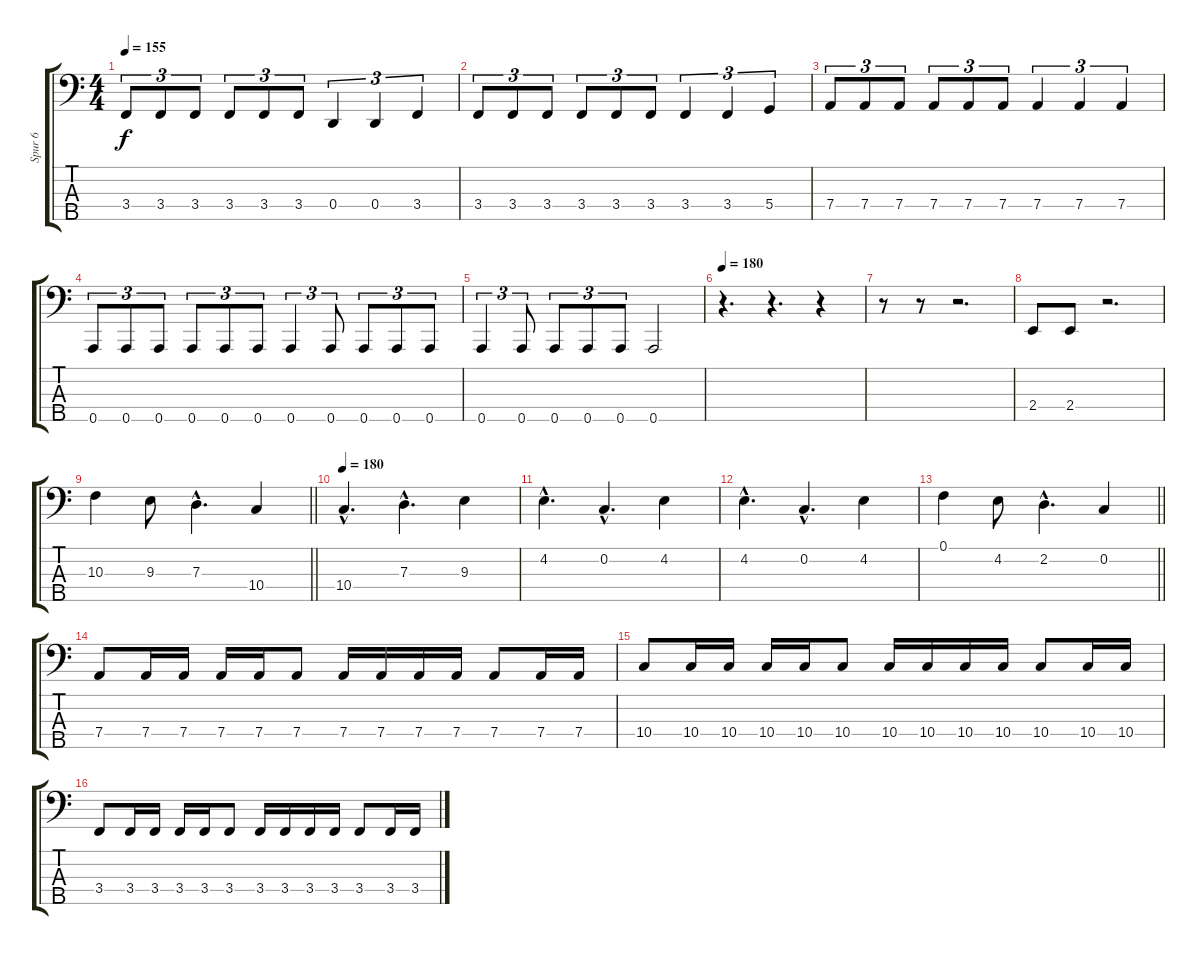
\track ("Spur 6" "Spur 6") {instrument electricbasspick}
\staff {score tabs}
\tuning (F2 C2 G1 D1 A0) {hide}
\ts (4 4)
\tempo 155
\clef f4
\ks c
3.4.8{tu (3 2) dy f} 3.4.8{tu (3 2)} 3.4.8{tu (3 2)} 3.4.8{tu (3 2)} 3.4.8{tu (3 2)} 3.4.8{tu (3 2)} 0.4.4{tu (3 2)} 0.4.4{tu (3 2)} 3.4.4{tu (3 2)} |
3.4.8{tu (3 2)} 3.4.8{tu (3 2)} 3.4.8{tu (3 2)} 3.4.8{tu (3 2)} 3.4.8{tu (3 2)} 3.4.8{tu (3 2)} 3.4.4{tu (3 2)} 3.4.4{tu (3 2)} 5.4.4{tu (3 2)} |
7.4.8{tu (3 2)} 7.4.8{tu (3 2)} 7.4.8{tu (3 2)} 7.4.8{tu (3 2)} 7.4.8{tu (3 2)} 7.4.8{tu (3 2)} 7.4.4{tu (3 2)} 7.4.4{tu (3 2)} 7.4.4{tu (3 2)} |
0.5.8{tu (3 2)} 0.5.8{tu (3 2)} 0.5.8{tu (3 2)} 0.5.8{tu (3 2)} 0.5.8{tu (3 2)} 0.5.8{tu (3 2)} 0.5.4{tu (3 2)} 0.5.8{tu (3 2)} 0.5.8{tu (3 2)} 0.5.8{tu (3 2)} 0.5.8{tu (3 2)} |
0.5.4{tu (3 2)} 0.5.8{tu (3 2)} 0.5.8{tu (3 2)} 0.5.8{tu (3 2)} 0.5.8{tu (3 2)} 0.5.2 |
\tempo 180
r.4{d} r.4{d} r.4 |
r.8 r.8 r.2{d} |
2.4.8 2.4.8 r.2{d} |
\barLineRight lightlight
10.3.4 9.3.8 7.3{hac}.4{d} 10.4.4 |
\tempo 180
10.4{hac}.4{d} 7.3{hac}.4{d} 9.3.4 |
4.2{hac}.4{d} 0.2{hac}.4{d} 4.2.4 |
4.2{hac}.4{d} 0.2{hac}.4{d} 4.2.4 |
\barLineRight lightlight
0.1.4 4.2.8 2.2{hac}.4{d} 0.2.4 |
7.4.8 7.4.16 7.4.16 7.4.16 7.4.16 7.4.8 7.4.16 7.4.16 7.4.16 7.4.16 7.4.8 7.4.16 7.4.16 |
10.4.8 10.4.16 10.4.16 10.4.16 10.4.16 10.4.8 10.4.16 10.4.16 10.4.16 10.4.16 10.4.8 10.4.16 10.4.16 |
3.4.8 3.4.16 3.4.16 3.4.16 3.4.16 3.4.8 3.4.16 3.4.16 3.4.16 3.4.16 3.4.8 3.4.16 3.4.16
